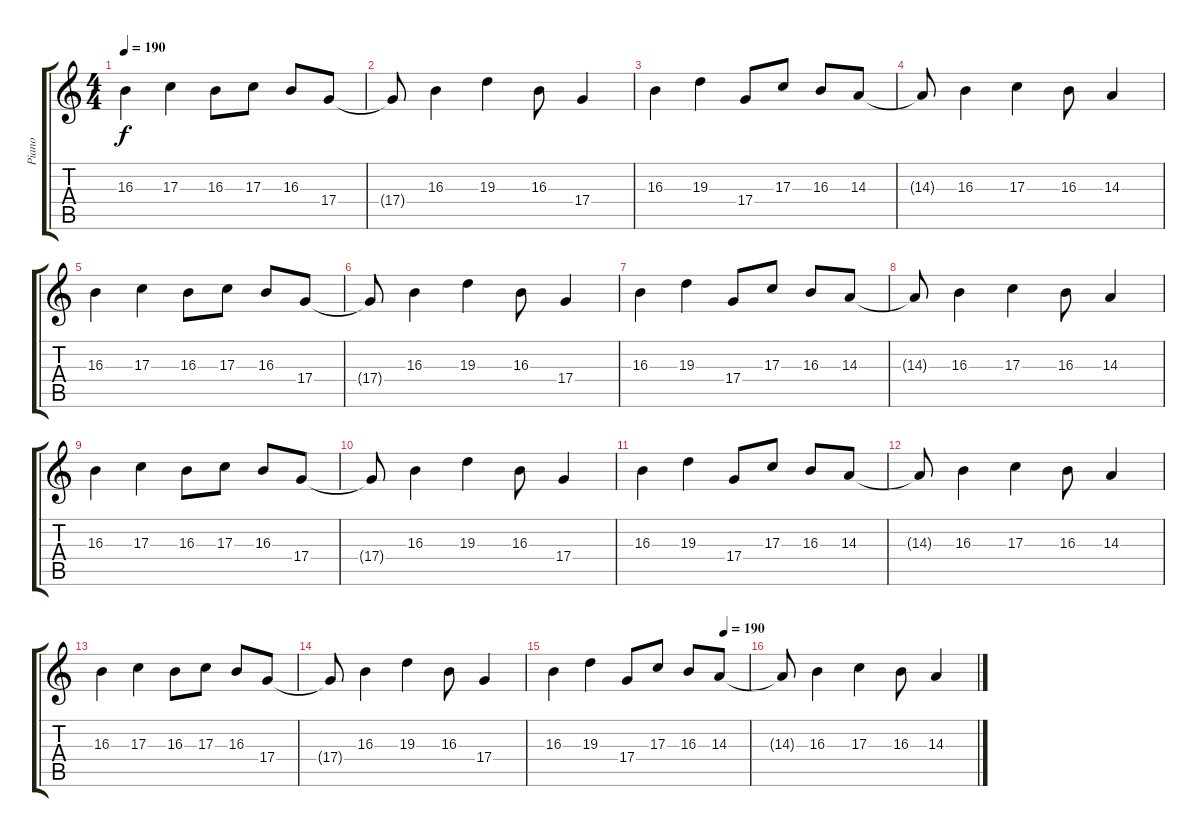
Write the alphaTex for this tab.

\track ("Piano" "Piano") {instrument electricgrandpiano}
\staff {score tabs}
\tuning (E4 B3 G3 D3 A2 E2) {hide}
\ts (4 4)
\tempo 190
\clef g2
\ks c
16.3.4{dy f} 17.3.4 16.3.8 17.3.8 16.3.8 17.4.8 |
17.4{t}.8 16.3.4 19.3.4 16.3.8 17.4.4 |
16.3.4 19.3.4 17.4.8 17.3.8 16.3.8 14.3.8 |
14.3{t}.8 16.3.4 17.3.4 16.3.8 14.3.4 |
16.3.4 17.3.4 16.3.8 17.3.8 16.3.8 17.4.8 |
17.4{t}.8 16.3.4 19.3.4 16.3.8 17.4.4 |
16.3.4 19.3.4 17.4.8 17.3.8 16.3.8 14.3.8 |
14.3{t}.8 16.3.4 17.3.4 16.3.8 14.3.4 |
16.3.4 17.3.4 16.3.8 17.3.8 16.3.8 17.4.8 |
17.4{t}.8 16.3.4 19.3.4 16.3.8 17.4.4 |
16.3.4 19.3.4 17.4.8 17.3.8 16.3.8 14.3.8 |
14.3{t}.8 16.3.4 17.3.4 16.3.8 14.3.4 |
16.3.4 17.3.4 16.3.8 17.3.8 16.3.8 17.4.8 |
17.4{t}.8 16.3.4 19.3.4 16.3.8 17.4.4 |
\tempo (190 0.875)
16.3.4 19.3.4 17.4.8 17.3.8 16.3.8 14.3.8 |
14.3{t}.8 16.3.4 17.3.4 16.3.8 14.3.4
